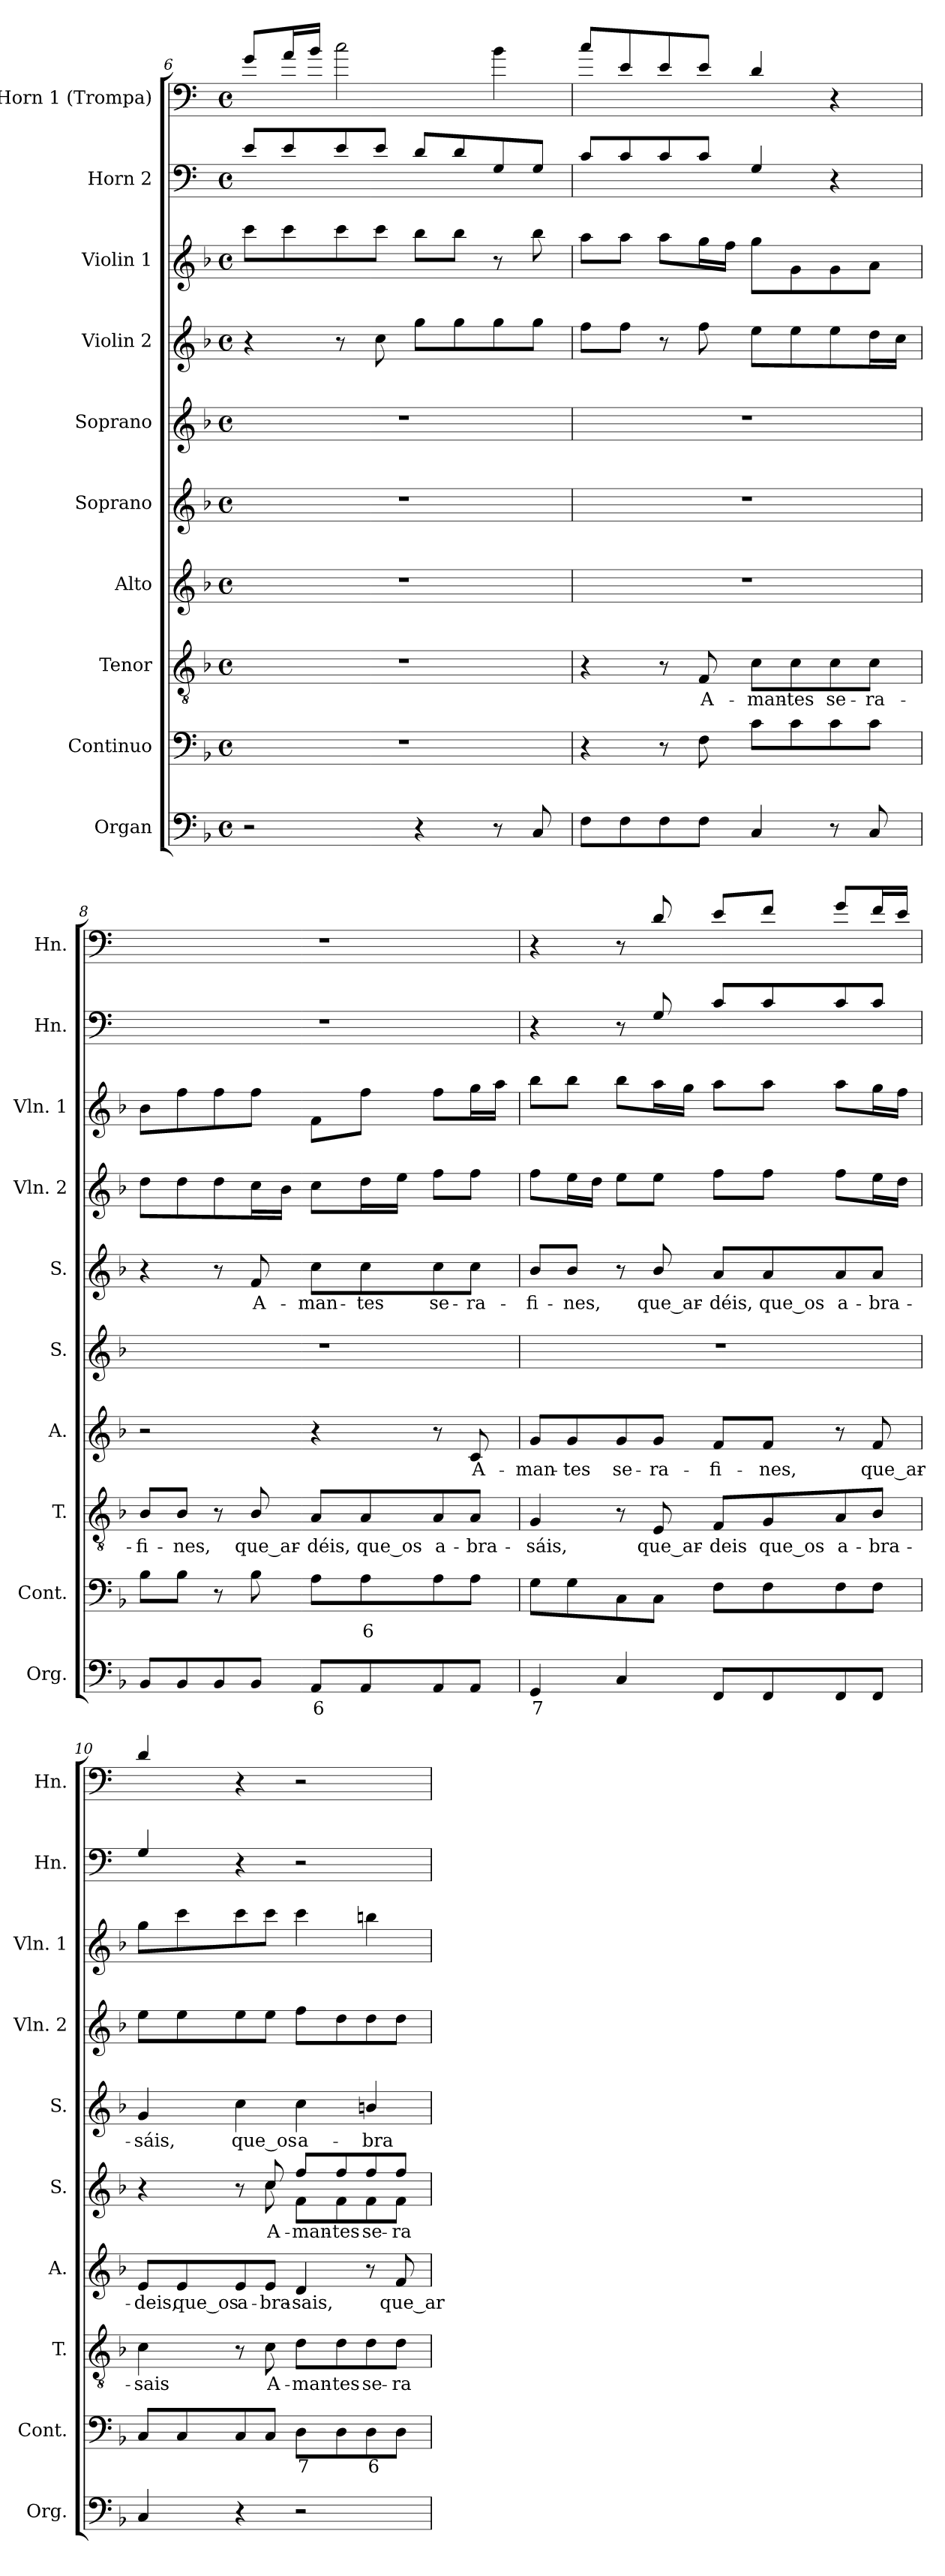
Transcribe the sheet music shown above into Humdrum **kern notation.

**kern	**text	**kern	**text	**kern	**text	**kern	**text	**kern	**text	**kern	**text	**kern	**kern	**kern	**kern
*part10	*part10	*part9	*part9	*part8	*part8	*part7	*part7	*part6	*part6	*part5	*part5	*part4	*part3	*part2	*part1
*staff10	*staff10	*staff9	*staff9	*staff8	*staff8	*staff7	*staff7	*staff6	*staff6	*staff5	*staff5	*staff4	*staff3	*staff2	*staff1
*I"Organ	*	*I"Continuo	*	*I"Tenor	*	*I"Alto	*	*I"Soprano	*	*I"Soprano	*	*I"Violin 2	*I"Violin 1	*I"Horn  2	*I"Horn  1 (Trompa)
*I'Org.	*	*I'Cont.	*	*I'T.	*	*I'A.	*	*I'S.	*	*I'S.	*	*I'Vln. 2	*I'Vln. 1	*I'Hn.	*I'Hn.
!!LO:PB:g=z
*clefF4	*	*clefF4	*	*clefGv2	*	*clefG2	*	*clefG2	*	*clefG2	*	*clefG2	*clefG2	*clefF4	*clefF4
*	*	*	*	*ITrd7c12	*	*	*	*	*	*	*	*	*	*ITrd4c7	*ITrd4c7
*k[b-]	*	*k[b-]	*	*k[b-]	*	*k[b-]	*	*k[b-]	*	*k[b-]	*	*k[b-]	*k[b-]	*k[b-]	*k[b-]
*M4/4	*	*M4/4	*	*M4/4	*	*M4/4	*	*M4/4	*	*M4/4	*	*M4/4	*M4/4	*M4/4	*M4/4
*met(c)	*	*met(c)	*	*met(c)	*	*met(c)	*	*met(c)	*	*met(c)	*	*met(c)	*met(c)	*met(c)	*met(c)
=6	=6	=6	=6	=6	=6	=6	=6	=6	=6	=6	=6	=6	=6	=6	=6
2r	.	1r	.	1r	.	1r	.	1r	.	1r	.	4r	8ccc\L	8A/L	8c/L
.	.	.	.	.	.	.	.	.	.	.	.	.	8ccc\	8A/	16d/L
.	.	.	.	.	.	.	.	.	.	.	.	.	.	.	16e/JJ
.	.	.	.	.	.	.	.	.	.	.	.	8r	8ccc\	8A/	2f\
.	.	.	.	.	.	.	.	.	.	.	.	8cc\	8ccc\J	8A/J	.
4r	.	.	.	.	.	.	.	.	.	.	.	8gg\L	8bb-\L	8G/L	.
.	.	.	.	.	.	.	.	.	.	.	.	8gg\	8bb-\J	8G/	.
8r	.	.	.	.	.	.	.	.	.	.	.	8gg\	8r	8C/	4e\
8C/	.	.	.	.	.	.	.	.	.	.	.	8gg\J	8bb-\	8C/J	.
=7	=7	=7	=7	=7	=7	=7	=7	=7	=7	=7	=7	=7	=7	=7	=7
8F\L	.	4r	.	4r	.	1r	.	1r	.	1r	.	8ff\L	8aa\L	8F/L	8f/L
8F\	.	.	.	.	.	.	.	.	.	.	.	8ff\J	8aa\J	8F/	8A/
8F\	.	8r	.	8r	.	.	.	.	.	.	.	8r	8aa\L	8F/	8A/
!	!	!	!	!	!LO:LY:b	!	!	!	!	!	!	!	!	!	!
8F\J	.	8F\	.	8FF/	A-	.	.	.	.	.	.	8ff\	16gg\L	8F/J	8A/J
.	.	.	.	.	.	.	.	.	.	.	.	.	16ff\JJ	.	.
!	!	!	!	!	!LO:LY:b	!	!	!	!	!	!	!	!	!	!
4C/	.	8c\L	.	8C\L	-man-	.	.	.	.	.	.	8ee\L	8gg\L	4C/	4G/
!	!	!	!	!	!LO:LY:b	!	!	!	!	!	!	!	!	!	!
.	.	8c\	.	8C\	-tes	.	.	.	.	.	.	8ee\	8g\	.	.
!	!	!	!	!	!LO:LY:b	!	!	!	!	!	!	!	!	!	!
8r	.	8c\	.	8C\	se-	.	.	.	.	.	.	8ee\	8g\	4r	4r
!	!	!	!	!	!LO:LY:b	!	!	!	!	!	!	!	!	!	!
8C/	.	8c\J	.	8C\J	-ra-	.	.	.	.	.	.	16dd\L	8a\J	.	.
.	.	.	.	.	.	.	.	.	.	.	.	16cc\JJ	.	.	.
=8	=8	=8	=8	=8	=8	=8	=8	=8	=8	=8	=8	=8	=8	=8	=8
!	!	!	!	!	!LO:LY:b	!	!	!	!	!	!	!	!	!	!
8BB-/L	.	8B-\L	.	8BB-/L	-fi-	2r	.	1r	.	4r	.	8dd\L	8b-\L	1r	1r
!	!	!	!	!	!LO:LY:b	!	!	!	!	!	!	!	!	!	!
8BB-/	.	8B-\J	.	8BB-/J	-nes,	.	.	.	.	.	.	8dd\	8ff\	.	.
8BB-/	.	8r	.	8r	.	.	.	.	.	8r	.	8dd\	8ff\	.	.
!	!	!	!	!	!LO:LY:b	!	!	!	!	!	!LO:LY:b	!	!	!	!
8BB-/J	.	8B-\	.	8BB-/	que_ar-	.	.	.	.	8f/	A-	16cc\L	8ff\J	.	.
.	.	.	.	.	.	.	.	.	.	.	.	16b-\JJ	.	.	.
!	!LO:LY:b	!	!	!	!LO:LY:b	!	!	!	!	!	!LO:LY:b	!	!	!	!
8AA/L	6	8A\L	.	8AA/L	-déis,	4r	.	.	.	8cc\L	-man-	8cc\L	8f\L	.	.
!	!	!	!LO:LY:b	!	!LO:LY:b	!	!	!	!	!	!LO:LY:b	!	!	!	!
8AA/	.	8A\	6	8AA/	que_os	.	.	.	.	8cc\	-tes	16dd\L	8ff\J	.	.
.	.	.	.	.	.	.	.	.	.	.	.	16ee\JJ	.	.	.
!	!	!	!	!	!LO:LY:b	!	!	!	!	!	!LO:LY:b	!	!	!	!
8AA/	.	8A\	.	8AA/	a-	8r	.	.	.	8cc\	se-	8ff\L	8ff\L	.	.
!	!	!	!	!	!LO:LY:b	!	!LO:LY:b	!	!	!	!LO:LY:b	!	!	!	!
8AA/J	.	8A\J	.	8AA/J	-bra-	8c/	A-	.	.	8cc\J	-ra-	8ff\J	16gg\L	.	.
.	.	.	.	.	.	.	.	.	.	.	.	.	16aa\JJ	.	.
=9	=9	=9	=9	=9	=9	=9	=9	=9	=9	=9	=9	=9	=9	=9	=9
!	!LO:LY:b	!	!	!	!LO:LY:b	!	!LO:LY:b	!	!	!	!LO:LY:b	!	!	!	!
4GG/	7	8G\L	.	4GG/	-sáis,	8g/L	-man-	1r	.	8b-/L	-fi-	8ff\L	8bb-\L	4r	4r
!	!	!	!	!	!	!	!LO:LY:b	!	!	!	!LO:LY:b	!	!	!	!
.	.	8G\	.	.	.	8g/	-tes	.	.	8b-/J	-nes,	16ee\L	8bb-\J	.	.
.	.	.	.	.	.	.	.	.	.	.	.	16dd\JJ	.	.	.
!	!	!	!	!	!	!	!LO:LY:b	!	!	!	!	!	!	!	!
4C/	.	8C\	.	8r	.	8g/	se-	.	.	8r	.	8ee\L	8bb-\L	8r	8r
!	!	!	!	!	!LO:LY:b	!	!LO:LY:b	!	!	!	!LO:LY:b	!	!	!	!
.	.	8C\J	.	8EE/	que_ar-	8g/J	-ra-	.	.	8b-/	que_ar-	8ee\J	16aa\L	8C/	8G/
.	.	.	.	.	.	.	.	.	.	.	.	.	16gg\JJ	.	.
!	!	!	!	!	!LO:LY:b	!	!LO:LY:b	!	!	!	!LO:LY:b	!	!	!	!
8FF/L	.	8F\L	.	8FF/L	-deis	8f/L	-fi-	.	.	8a/L	-déis,	8ff\L	8aa\L	8F/L	8A/L
!	!	!	!	!	!LO:LY:b	!	!LO:LY:b	!	!	!	!LO:LY:b	!	!	!	!
8FF/	.	8F\	.	8GG/	que_os	8f/J	-nes,	.	.	8a/	que_os	8ff\J	8aa\J	8F/	8B-/J
!	!	!	!	!	!LO:LY:b	!	!	!	!	!	!LO:LY:b	!	!	!	!
8FF/	.	8F\	.	8AA/	a-	8r	.	.	.	8a/	a-	8ff\L	8aa\L	8F/	8c/L
!	!	!	!	!	!LO:LY:b	!	!LO:LY:b	!	!	!	!LO:LY:b	!	!	!	!
8FF/J	.	8F\J	.	8BB-/J	-bra-	8f/	que_ar-	.	.	8a/J	-bra-	16ee\L	16gg\L	8F/J	16B-/L
.	.	.	.	.	.	.	.	.	.	.	.	16dd\JJ	16ff\JJ	.	16A/JJ
!!LO:PB:g=z
=10	=10	=10	=10	=10	=10	=10	=10	=10	=10	=10	=10	=10	=10	=10	=10
!	!	!	!	!	!LO:LY:b	!	!LO:LY:b	!	!	!	!LO:LY:b	!	!	!	!
*	*	*	*	*	*	*	*	*^	*	*	*	*	*	*	*
4C/	.	8C/L	.	4C\	-sais	8e/L	-deis,	4r	4ryy	.	4g/	-sáis,	8ee\L	8gg\L	4C/	4G/
!	!	!	!	!	!	!	!LO:LY:b	!	!	!	!	!	!	!	!	!
.	.	8C/	.	.	.	8e/	que_os	.	.	.	.	.	8ee\	8ccc\	.	.
!	!	!	!	!	!	!	!LO:LY:b	!	!	!	!	!LO:LY:b	!	!	!	!
4r	.	8C/	.	8r	.	8e/	a-	8r	8ryy	.	4cc\	que_os	8ee\	8ccc\	4r	4r
!	!	!	!	!	!LO:LY:b	!	!LO:LY:b	!	!	!LO:LY:b	!	!	!	!	!	!
.	.	8C/J	.	8C\	A-	8e/J	-bra-	8cc/	8cc\	A-	.	.	8ee\J	8ccc\J	.	.
!	!	!	!LO:LY:b	!	!LO:LY:b	!	!LO:LY:b	!	!	!LO:LY:b	!	!LO:LY:b	!	!	!	!
2r	.	8D\L	7	8D\L	-man-	4d/	-sais,	8ff/L	8f\L	-man-	4cc\	a-	8ff\L	4ccc\	2r	2r
!	!	!	!	!	!LO:LY:b	!	!	!	!	!LO:LY:b	!	!	!	!	!	!
.	.	8D\	.	8D\	-tes	.	.	8ff/	8f\	-tes	.	.	8dd\	.	.	.
!	!	!	!LO:LY:b	!	!LO:LY:b	!	!	!	!	!LO:LY:b	!	!LO:LY:b	!	!	!	!
.	.	8D\	6	8D\	se-	8r	.	8ff/	8f\	se-	4bn/	-bra-	8dd\	4bbn\	.	.
!	!	!	!	!	!LO:LY:b	!	!LO:LY:b	!	!	!LO:LY:b	!	!	!	!	!	!
.	.	8D\J	.	8D\J	-ra-	8f/	que_ar-	8ff/J	8f\J	-ra-	.	.	8dd\J	.	.	.
*	*	*	*	*	*	*	*	*v	*v	*	*	*	*	*	*	*
=	=	=	=	=	=	=	=	=	=	=	=	=	=	=	=
*-	*-	*-	*-	*-	*-	*-	*-	*-	*-	*-	*-	*-	*-	*-	*-
